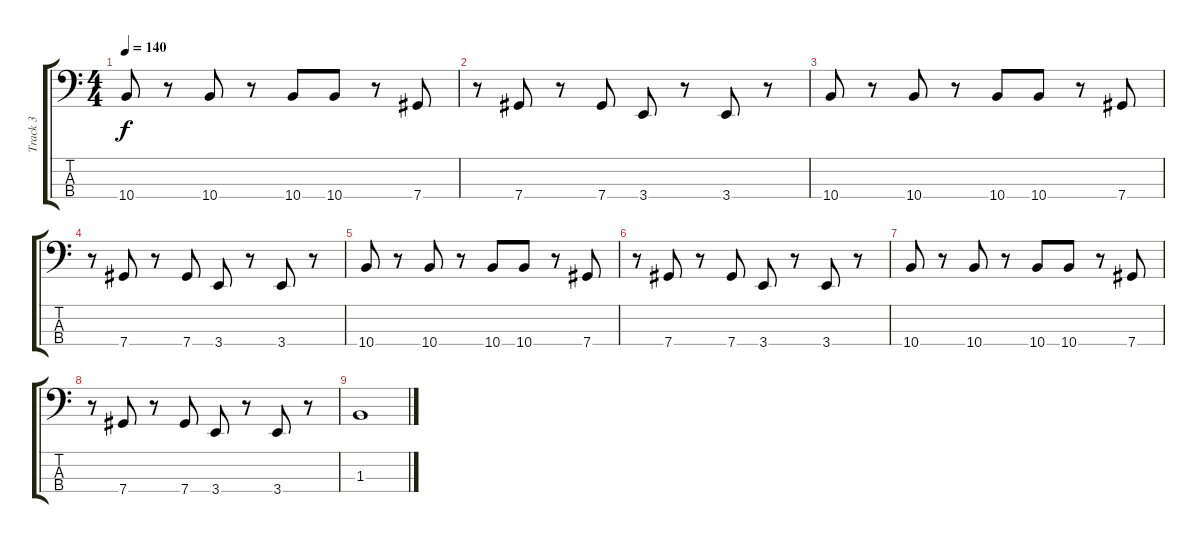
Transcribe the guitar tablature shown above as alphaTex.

\track ("Track 3" "Track 3") {instrument electricbassfinger}
\staff {score tabs}
\tuning (Ab2 Eb2 Bb1 Db1) {hide}
\ts (4 4)
\tempo 140
\clef f4
\ks c
10.4.8{dy f} r.8 10.4.8 r.8 10.4.8 10.4.8 r.8 7.4.8 |
r.8 7.4.8 r.8 7.4.8 3.4.8 r.8 3.4.8 r.8 |
10.4.8 r.8 10.4.8 r.8 10.4.8 10.4.8 r.8 7.4.8 |
r.8 7.4.8 r.8 7.4.8 3.4.8 r.8 3.4.8 r.8 |
10.4.8 r.8 10.4.8 r.8 10.4.8 10.4.8 r.8 7.4.8 |
r.8 7.4.8 r.8 7.4.8 3.4.8 r.8 3.4.8 r.8 |
10.4.8 r.8 10.4.8 r.8 10.4.8 10.4.8 r.8 7.4.8 |
r.8 7.4.8 r.8 7.4.8 3.4.8 r.8 3.4.8 r.8 |
1.3.1
